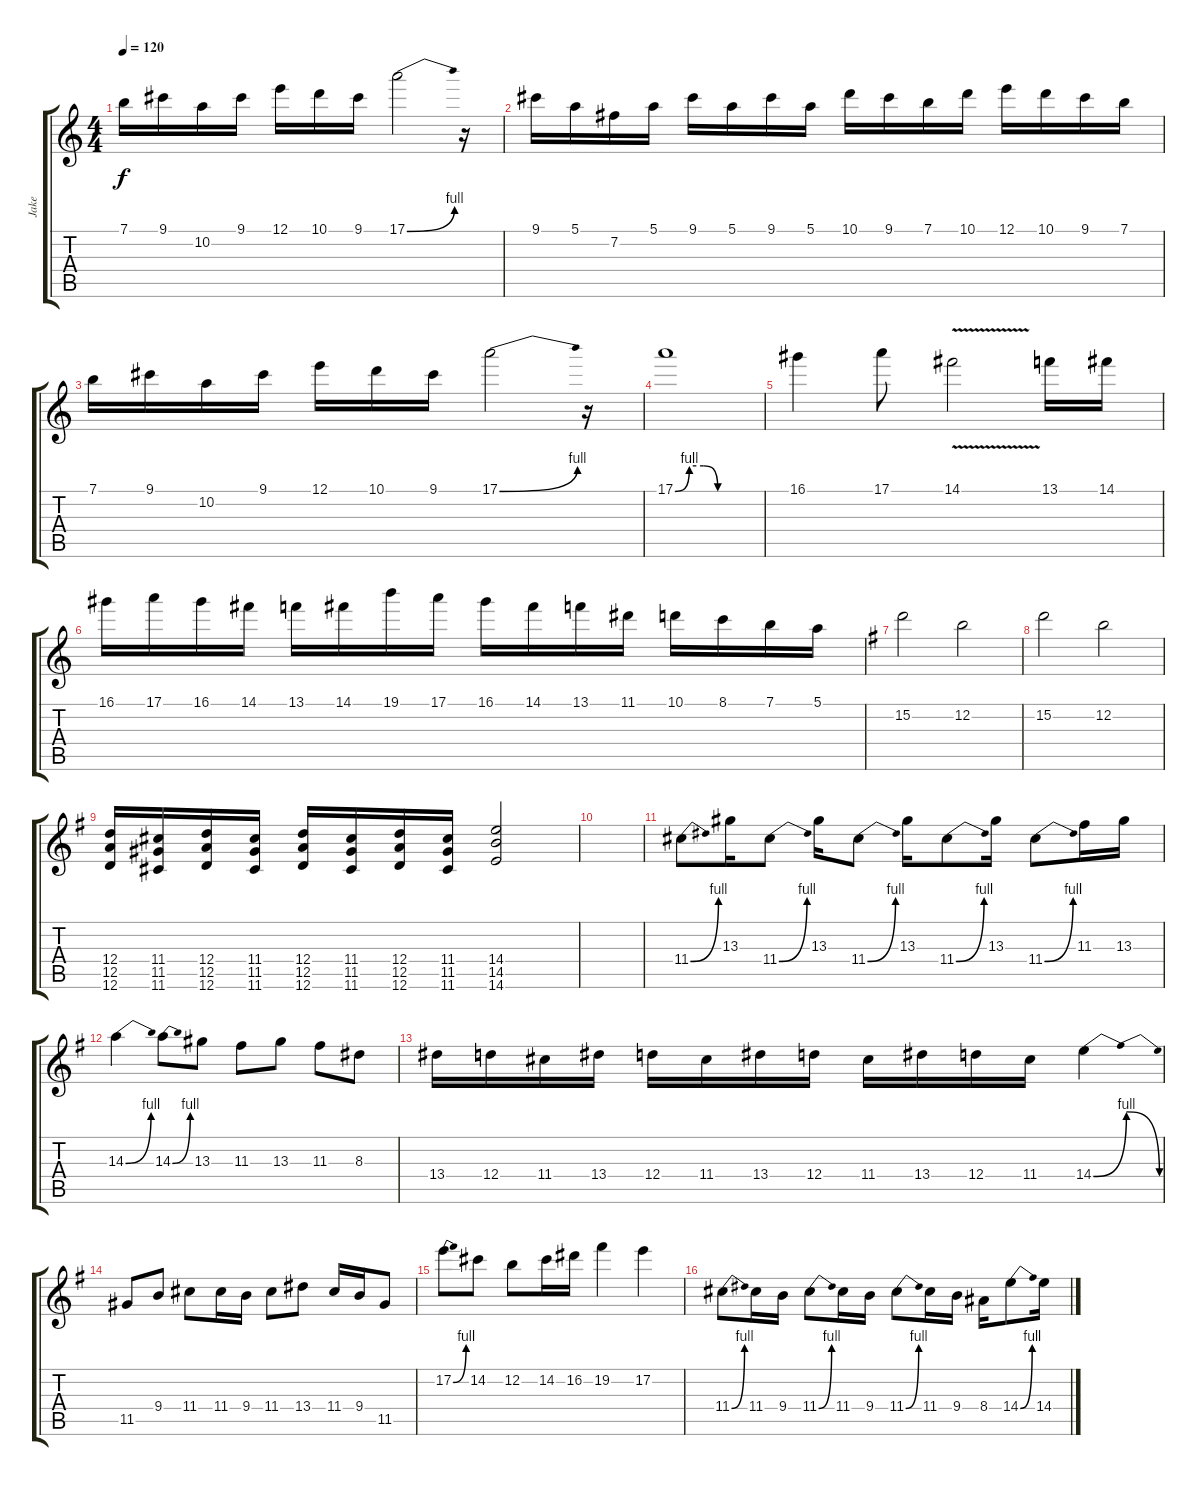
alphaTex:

\track ("Jake" "Jake") {instrument distortionguitar}
\staff {score tabs}
\tuning (E4 B3 G3 D3 A2 D2) {hide}
\ts (4 4)
\tempo 120
\clef g2
\ks c
7.1.16{dy f} 9.1.16 10.2.16 9.1.16 12.1.16 10.1.16 9.1.16 17.1{be (bend 0 0 60 4)}.2 r.16 |
9.1.16 5.1.16 7.2.16 5.1.16 9.1.16 5.1.16 9.1.16 5.1.16 10.1.16 9.1.16 7.1.16 10.1.16 12.1.16 10.1.16 9.1.16 7.1.16 |
7.1.16 9.1.16 10.2.16 9.1.16 12.1.16 10.1.16 9.1.16 17.1{be (bend 0 0 60 4)}.2 r.16 |
17.1{be (custom 0 0 10 4 20 4 30 0 60 0)}.1 |
16.1.4 17.1.8 14.1{v}.2 13.1.16 14.1.16 |
16.1.16 17.1.16 16.1.16 14.1.16 13.1.16 14.1.16 19.1.16 17.1.16 16.1.16 14.1.16 13.1.16 11.1.16 10.1.16 8.1.16 7.1.16 5.1.16 |
\ks eminor
15.2.2 12.2.2 |
15.2.2 12.2.2 |
(12.4 12.5 12.6).16 (11.4 11.5 11.6).16 (12.4 12.5 12.6).16 (11.4 11.5 11.6).16 (12.4 12.5 12.6).16 (11.4 11.5 11.6).16 (12.4 12.5 12.6).16 (11.4 11.5 11.6).16 (14.4 14.5 14.6).2 |
|
11.4{be (bend 0 0 60 4)}.8 13.3.16 11.4{be (bend 0 0 60 4)}.8 13.3.16 11.4{be (bend 0 0 60 4)}.8 13.3.16 11.4{be (bend 0 0 60 4)}.8 13.3.16 11.4{be (bend 0 0 60 4)}.8 11.3.16 13.3.16 |
14.3{be (bend 0 0 60 4)}.4 14.3{be (bend 0 0 60 4)}.8 13.3.8 11.3.8 13.3.8 11.3.8 8.3.8 |
13.4.16 12.4.16 11.4.16 13.4.16 12.4.16 11.4.16 13.4.16 12.4.16 11.4.16 13.4.16 12.4.16 11.4.16 14.4{be (bendrelease 0 0 15 4 15 4 60 0)}.4 |
11.5.8 9.4.8 11.4.8 11.4.16 9.4.16 11.4.8 13.4.8 11.4.16 9.4.16 11.5.8 |
17.2{be (bend 0 0 60 4)}.8 14.2.8 12.2.8 14.2.16 16.2.16 19.2.4 17.2.4 |
11.4{be (bend 0 0 60 4)}.8 11.4.16 9.4.16 11.4{be (bend 0 0 60 4)}.8 11.4.16 9.4.16 11.4{be (bend 0 0 60 4)}.8 11.4.16 9.4.16 8.4.16 14.4{be (bend 0 0 60 4)}.8 14.4.16
